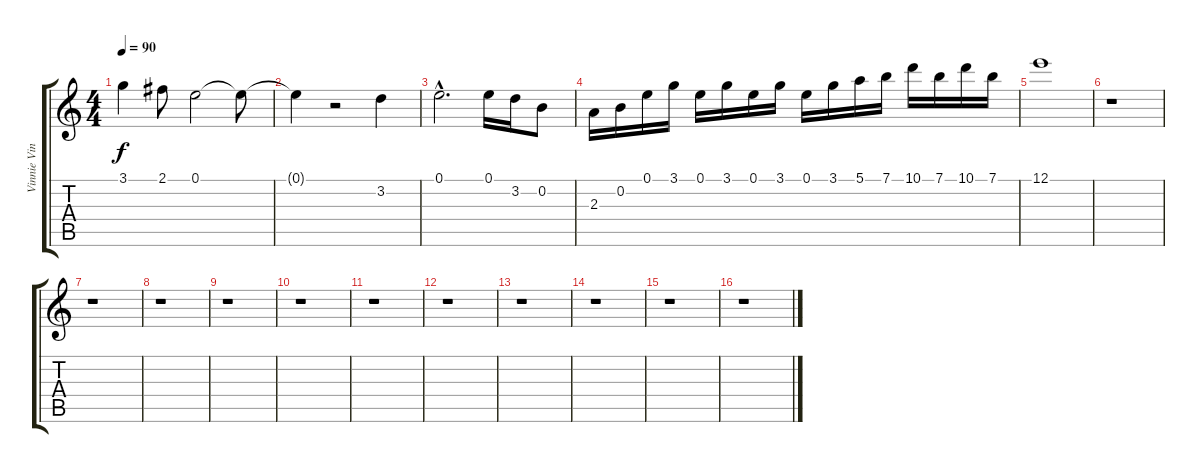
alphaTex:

\track ("Vinnie Vincent" "Vinnie Vin") {instrument distortionguitar}
\staff {score tabs}
\tuning (E4 B3 G3 D3 A2 E2) {hide}
\ts (4 4)
\tempo 90
\clef g2
\ks c
3.1.4{dy f} 2.1.8 0.1.2 0.1{t}.8 |
0.1{t}.4 r.2 3.2.4 |
0.1{hac}.2{d} 0.1.16 3.2.16 0.2.8 |
2.3.16 0.2.16 0.1.16 3.1.16 0.1.16 3.1.16 0.1.16 3.1.16 0.1.16 3.1.16 5.1.16 7.1.16 10.1.16 7.1.16 10.1.16 7.1.16 |
12.1.1 |
r.1 |
r.1 |
r.1 |
r.1 |
r.1 |
r.1 |
r.1 |
r.1 |
r.1 |
r.1 |
r.1
